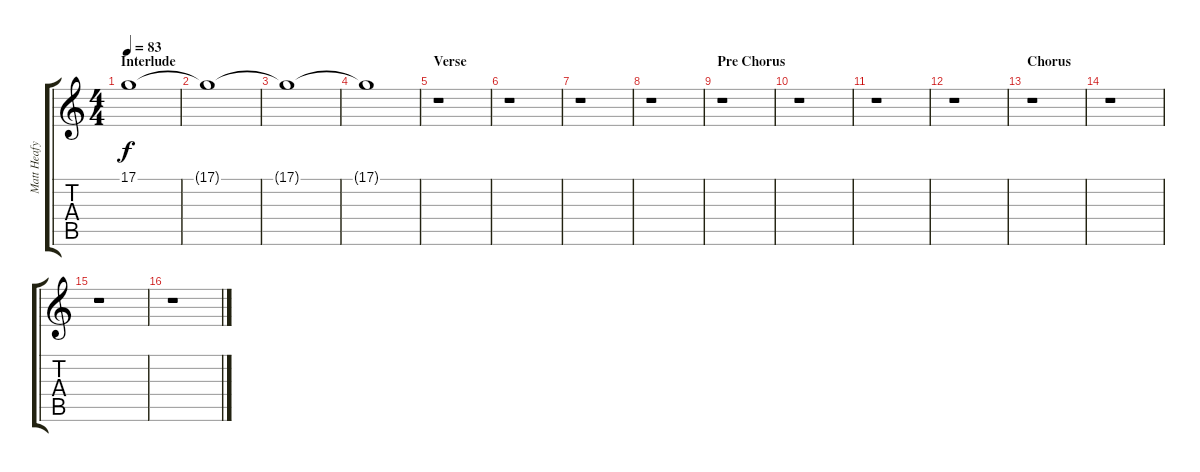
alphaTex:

\track ("Matt Heafy 2" "Matt Heafy") {instrument acousticgrandpiano}
\staff {score tabs}
\tuning (D4 A3 F3 C3 G2 D2) {hide}
\ts (4 4)
\section ("" "Interlude")
\tempo 83
\clef g2
\ks c
17.1{t}.1{dy f volume 0 instrument acousticguitarsteel} |
17.1{t}.1 |
17.1{t}.1 |
17.1{t}.1 |
\section ("" "Verse")
r.1 |
r.1 |
r.1 |
r.1 |
\section ("" "Pre Chorus")
r.1 |
r.1 |
r.1 |
r.1 |
\section ("" "Chorus")
r.1 |
r.1 |
r.1 |
r.1
